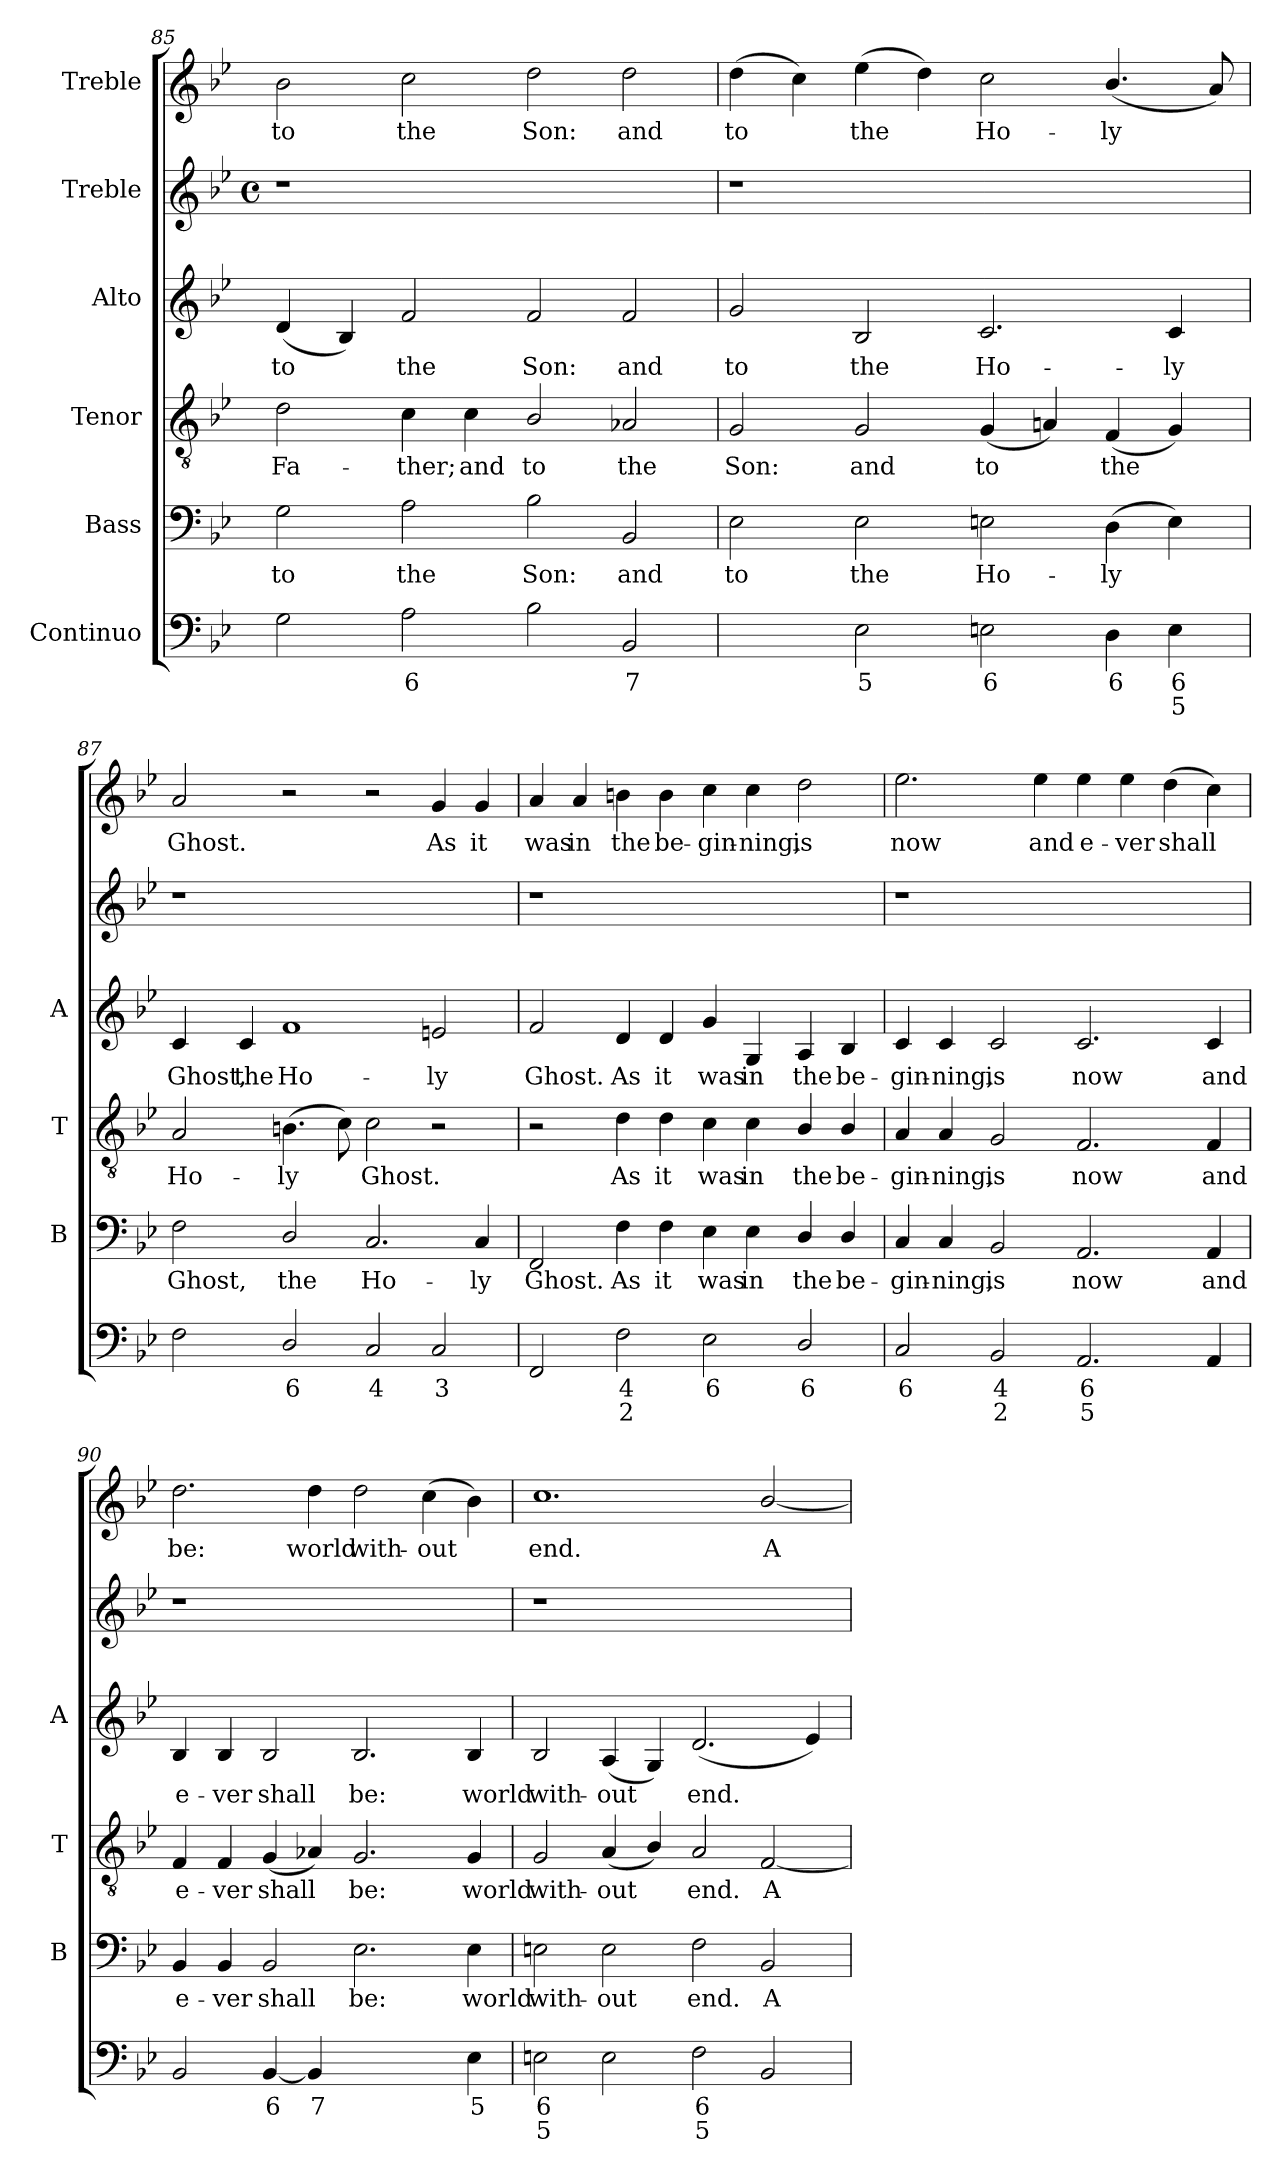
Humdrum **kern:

**kern	**text	**text	**kern	**text	**kern	**text	**kern	**text	**kern	**kern	**text
*part6	*part6	*part6	*part5	*part5	*part4	*part4	*part3	*part3	*part2	*part1	*part1
*staff6	*staff6	*staff6	*staff5	*staff5	*staff4	*staff4	*staff3	*staff3	*staff2	*staff1	*staff1
*I"Continuo	*	*	*I"Bass	*	*I"Tenor	*	*I"Alto	*	*I"Treble	*I"Treble	*
*	*	*	*I'B	*	*I'T	*	*I'A	*	*	*	*
*clefF4	*	*	*clefF4	*	*clefGv2	*	*clefG2	*	*clefG2	*clefG2	*
*k[b-e-]	*	*	*k[b-e-]	*	*k[b-e-]	*	*k[b-e-]	*	*k[b-e-]	*k[b-e-]	*
*B-:	*	*	*B-:	*	*B-:	*	*B-:	*	*B-:	*B-:	*
*	*	*	*	*	*	*	*	*	*M4/4	*	*
*	*	*	*	*	*	*	*	*	*met(c)	*	*
=85	=85	=85	=85	=85	=85	=85	=85	=85	=85	=85	=85
!	!	!	!	!LO:LY:b	!	!LO:LY:b	!	!LO:LY:b	!	!	!LO:LY:b
2G\	.	.	2G\	to	2d\	Fa-	(<4d/	to	1r	2b-\	to
.	.	.	.	.	.	.	4B-/)	.	.	.	.
!	!LO:LY:b	!	!	!LO:LY:b	!	!LO:LY:b	!	!LO:LY:b	!	!	!LO:LY:b
2A\	6	.	2A\	the	4c\	-ther;	2f/	the	.	2cc\	the
!	!	!	!	!	!	!LO:LY:b	!	!	!	!	!
.	.	.	.	.	4c\	and	.	.	.	.	.
!	!	!	!	!LO:LY:b	!	!LO:LY:b	!	!LO:LY:b	!	!	!LO:LY:b
2B-\	.	.	2B-\	Son:	2B-/	to	2f/	Son:	1ryy	2dd\	Son:
!	!LO:LY:b	!	!	!LO:LY:b	!	!LO:LY:b	!	!LO:LY:b	!	!	!LO:LY:b
2BB-/	7	.	2BB-/	and	2A-X/	the	2f/	and	.	2dd\	and
!!LO:PB:g=z
=86	=86	=86	=86	=86	=86	=86	=86	=86	=86	=86	=86
!	!LO:LY:b	!	!	!LO:LY:b	!	!LO:LY:b	!	!LO:LY:b	!	!	!LO:LY:b
[4E-\yy	7	.	2E-\	to	2G/	Son:	2g/	to	1r	(>4dd\	to
!	!LO:LY:b	!	!	!	!	!	!	!	!	!	!
4E-\yy]	6	.	.	.	.	.	.	.	.	4cc\)	.
!	!LO:LY:b	!	!	!LO:LY:b	!	!LO:LY:b	!	!LO:LY:b	!	!	!LO:LY:b
2E-\	5	.	2E-\	the	2G/	and	2B-/	the	.	(>4ee-\	the
.	.	.	.	.	.	.	.	.	.	4dd\)	.
!	!LO:LY:b	!	!	!LO:LY:b	!	!LO:LY:b	!	!LO:LY:b	!	!	!LO:LY:b
2En\	6	.	2En\	Ho-	(<4G/	to	2.c/	Ho-	1ryy	2cc\	Ho-
.	.	.	.	.	4An/)	.	.	.	.	.	.
!	!LO:LY:b	!	!	!LO:LY:b	!	!LO:LY:b	!	!	!	!	!LO:LY:b
4D\	6	.	(>4D\	-ly	(<4F/	the	.	.	.	(<4.b-/	-ly
!	!LO:LY:b	!LO:LY:b	!	!	!	!	!	!LO:LY:b	!	!	!
4E\	6	5	4E\)	.	4G/)	.	4c/	-ly	.	.	.
.	.	.	.	.	.	.	.	.	.	8a/)	.
=87	=87	=87	=87	=87	=87	=87	=87	=87	=87	=87	=87
!	!	!	!	!LO:LY:b	!	!LO:LY:b	!	!LO:LY:b	!	!	!LO:LY:b
2F\	.	.	2F\	Ghost,	2A/	Ho-	4c/	Ghost,	1r	2a/	Ghost.
!	!	!	!	!	!	!	!	!LO:LY:b	!	!	!
.	.	.	.	.	.	.	4c/	the	.	.	.
!	!LO:LY:b	!	!	!LO:LY:b	!	!LO:LY:b	!	!LO:LY:b	!	!	!
2D/	6	.	2D/	the	(>4.Bn\	-ly	1f	Ho-	.	2r	.
.	.	.	.	.	8c\)	.	.	.	.	.	.
!	!LO:LY:b	!	!	!LO:LY:b	!	!LO:LY:b	!	!	!	!	!
2C/	4	.	2.C/	Ho-	2c\	Ghost.	.	.	1ryy	2r	.
!	!LO:LY:b	!	!	!	!	!	!	!LO:LY:b	!	!	!LO:LY:b
2C/	3	.	.	.	2r	.	2en/	-ly	.	4g/	As
!	!	!	!	!LO:LY:b	!	!	!	!	!	!	!LO:LY:b
.	.	.	4C/	-ly	.	.	.	.	.	4g/	it
=88	=88	=88	=88	=88	=88	=88	=88	=88	=88	=88	=88
!	!	!	!	!LO:LY:b	!	!	!	!LO:LY:b	!	!	!LO:LY:b
2FF/	.	.	2FF/	Ghost.	2r	.	2f/	Ghost.	1r	4a/	was
!	!	!	!	!	!	!	!	!	!	!	!LO:LY:b
.	.	.	.	.	.	.	.	.	.	4a/	in
!	!LO:LY:b	!LO:LY:b	!	!LO:LY:b	!	!LO:LY:b	!	!LO:LY:b	!	!	!LO:LY:b
2F\	4	2	4F\	As	4d\	As	4d/	As	.	4bn\	the
!	!	!	!	!LO:LY:b	!	!LO:LY:b	!	!LO:LY:b	!	!	!LO:LY:b
.	.	.	4F\	it	4d\	it	4d/	it	.	4b\	be-
!	!LO:LY:b	!	!	!LO:LY:b	!	!LO:LY:b	!	!LO:LY:b	!	!	!LO:LY:b
2E-\	6	.	4E-\	was	4c\	was	4g/	was	1ryy	4cc\	-gin-
!	!	!	!	!LO:LY:b	!	!LO:LY:b	!	!LO:LY:b	!	!	!LO:LY:b
.	.	.	4E-\	in	4c\	in	4G/	in	.	4cc\	-ning,
!	!LO:LY:b	!	!	!LO:LY:b	!	!LO:LY:b	!	!LO:LY:b	!	!	!LO:LY:b
2D/	6	.	4D/	the	4B-/	the	4A/	the	.	2dd\	is
!	!	!	!	!LO:LY:b	!	!LO:LY:b	!	!LO:LY:b	!	!	!
.	.	.	4D/	be-	4B-/	be-	4B-/	be-	.	.	.
!!LO:LB:g=z
=89	=89	=89	=89	=89	=89	=89	=89	=89	=89	=89	=89
!	!LO:LY:b	!	!	!LO:LY:b	!	!LO:LY:b	!	!LO:LY:b	!	!	!LO:LY:b
2C/	6	.	4C/	-gin-	4A/	-gin-	4c/	-gin-	1r	2.ee-\	now
!	!	!	!	!LO:LY:b	!	!LO:LY:b	!	!LO:LY:b	!	!	!
.	.	.	4C/	-ning,	4A/	-ning,	4c/	-ning,	.	.	.
!	!LO:LY:b	!LO:LY:b	!	!LO:LY:b	!	!LO:LY:b	!	!LO:LY:b	!	!	!
2BB-/	4	2	2BB-/	is	2G/	is	2c/	is	.	.	.
!	!	!	!	!	!	!	!	!	!	!	!LO:LY:b
.	.	.	.	.	.	.	.	.	.	4ee-\	and
!	!LO:LY:b	!LO:LY:b	!	!LO:LY:b	!	!LO:LY:b	!	!LO:LY:b	!	!	!LO:LY:b
2.AA/	6	5	2.AA/	now	2.F/	now	2.c/	now	1ryy	4ee-\	e-
!	!	!	!	!	!	!	!	!	!	!	!LO:LY:b
.	.	.	.	.	.	.	.	.	.	4ee-\	-ver
!	!	!	!	!	!	!	!	!	!	!	!LO:LY:b
.	.	.	.	.	.	.	.	.	.	(>4dd\	shall
!	!	!	!	!LO:LY:b	!	!LO:LY:b	!	!LO:LY:b	!	!	!
4AA/	.	.	4AA/	and	4F/	and	4c/	and	.	4cc\)	.
=90	=90	=90	=90	=90	=90	=90	=90	=90	=90	=90	=90
!	!	!	!	!LO:LY:b	!	!LO:LY:b	!	!LO:LY:b	!	!	!LO:LY:b
2BB-/	.	.	4BB-/	e-	4F/	e-	4B-/	e-	1r	2.dd\	be:
!	!	!	!	!LO:LY:b	!	!LO:LY:b	!	!LO:LY:b	!	!	!
.	.	.	4BB-/	-ver	4F/	-ver	4B-/	-ver	.	.	.
!	!LO:LY:b	!	!	!LO:LY:b	!	!LO:LY:b	!	!LO:LY:b	!	!	!
[4BB-/	6	.	2BB-/	shall	(<4G/	shall	2B-/	shall	.	.	.
*	*	*	*	*	*	*	*	*	*	*MM159	*
!	!LO:LY:b	!	!	!	!	!	!	!	!	!	!LO:LY:b
4BB-/]	7	.	.	.	4A-X/)	.	.	.	.	4dd\	world
*	*	*	*	*	*	*	*	*	*	*MM156	*
!	!LO:LY:b	!	!	!LO:LY:b	!	!LO:LY:b	!	!LO:LY:b	!	!	!LO:LY:b
[2E-\yy	7	.	2.E-\	be:	2.G/	be:	2.B-/	be:	1ryy	2dd\	with-
*	*	*	*	*	*	*	*	*	*	*MM154	*
!	!LO:LY:b	!	!	!	!	!	!	!	!	!	!LO:LY:b
4E-\yy]	6	.	.	.	.	.	.	.	.	(>4cc\	-out
*	*	*	*	*	*	*	*	*	*	*MM153	*
!	!LO:LY:b	!	!	!LO:LY:b	!	!LO:LY:b	!	!LO:LY:b	!	!	!
4E-\	5	.	4E-\	world	4G/	world	4B-/	world	.	4b-\)	.
=91	=91	=91	=91	=91	=91	=91	=91	=91	=91	=91	=91
*	*	*	*	*	*	*	*	*	*	*MM148	*
!	!LO:LY:b	!LO:LY:b	!	!LO:LY:b	!	!LO:LY:b	!	!LO:LY:b	!	!	!LO:LY:b
2En\	6	5	2En\	with-	2G/	with-	2B-/	with-	1r	1.cc	end.
!	!	!	!	!LO:LY:b	!	!LO:LY:b	!	!LO:LY:b	!	!	!
2E\	.	.	2E\	-out	(<4A/	-out	(<4A/	-out	.	.	.
.	.	.	.	.	4B-/)	.	4G/)	.	.	.	.
!	!LO:LY:b	!LO:LY:b	!	!LO:LY:b	!	!LO:LY:b	!	!LO:LY:b	!	!	!
2F\	6	5	2F\	end.	2A/	end.	(<2.d/	end.	1ryy	.	.
*	*	*	*	*	*	*	*	*	*	*MM142	*
!	!	!	!	!LO:LY:b	!	!LO:LY:b	!	!	!	!	!LO:LY:b
2BB-/	.	.	2BB-/	A-	[2F/	A-	.	.	.	[2b-/	A-
.	.	.	.	.	.	.	4e-/)	.	.	.	.
=	=	=	=	=	=	=	=	=	=	=	=
*-	*-	*-	*-	*-	*-	*-	*-	*-	*-	*-	*-
